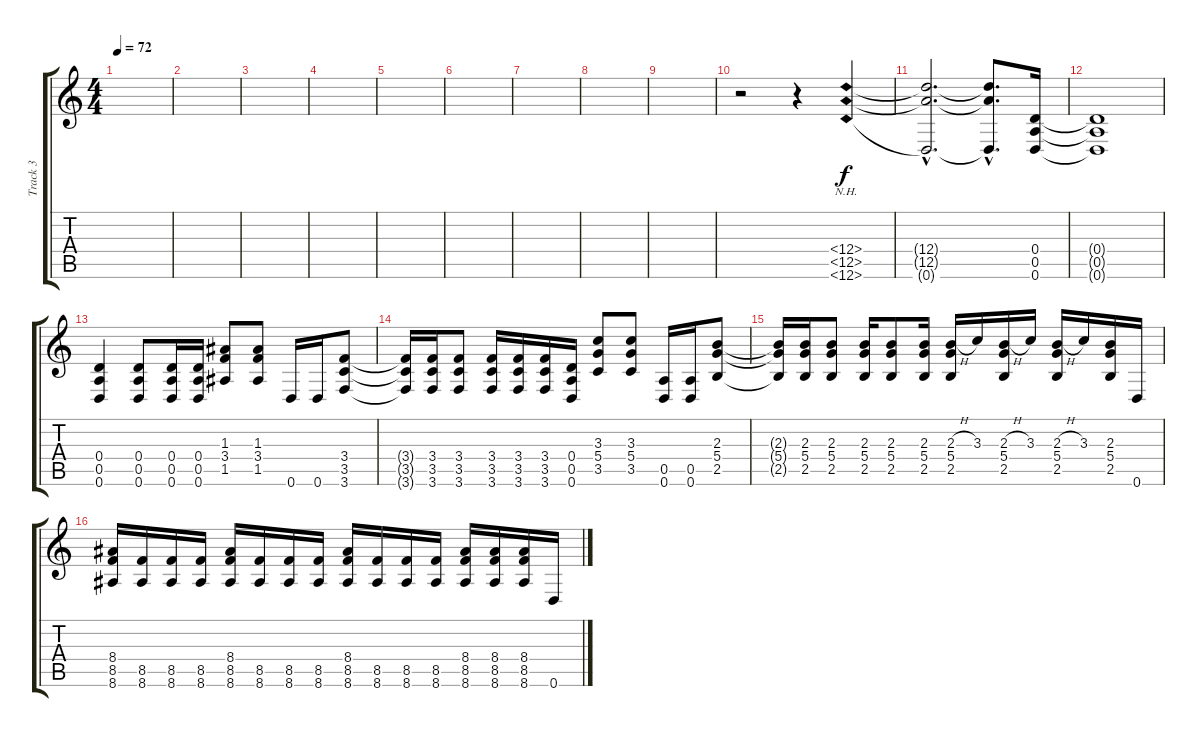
\track ("Track 3" "Track 3") {instrument distortionguitar}
\staff {score tabs}
\tuning (D4 D4 A3 D3 A2 D2) {hide}
\ts (4 4)
\tempo 72
\clef g2
\ks c
|
|
|
|
|
|
|
|
|
r.2 r.4 (12.4{nh} 12.5{nh} 0.6{nh}).4 |
(12.4{hac t} 12.5{hac t} 0.6{hac t}).2{d} (12.4{hac t} 12.5{hac t} 0.6{hac t}).8{d} (0.4 0.5 0.6).16 |
(0.4{t} 0.5{t} 0.6{t}).1 |
(0.4 0.5 0.6).4 (0.4 0.5 0.6).8 (0.4 0.5 0.6).16 (0.4 0.5 0.6).16 (1.3 3.4 1.5).8 (1.3 3.4 1.5).8 0.6.16 0.6.16 (3.4 3.5 3.6).8 |
(3.4{t} 3.5{t} 3.6{t}).16 (3.4 3.5 3.6).16 (3.4 3.5 3.6).8 (3.4 3.5 3.6).16 (3.4 3.5 3.6).16 (3.4 3.5 3.6).16 (0.4 0.5 0.6).16 (3.3 5.4 3.5).8 (3.3 5.4 3.5).8 (0.5 0.6).16 (0.5 0.6).16 (2.3 5.4 2.5).8 |
(2.3{t} 5.4{t} 2.5{t}).16 (2.3 5.4 2.5).16 (2.3 5.4 2.5).8 (2.3 5.4 2.5).16 (2.3 5.4 2.5).8 (2.3 5.4 2.5).16 (2.3{h} 5.4 2.5).16 3.3.16 (2.3{h} 5.4 2.5).16 3.3.16 (2.3{h} 5.4 2.5).16 3.3.16 (2.3 5.4 2.5).16 0.6.16 |
(8.4 8.5 8.6).16 (8.5 8.6).16 (8.5 8.6).16 (8.5 8.6).16 (8.4 8.5 8.6).16 (8.5 8.6).16 (8.5 8.6).16 (8.5 8.6).16 (8.4 8.5 8.6).16 (8.5 8.6).16 (8.5 8.6).16 (8.5 8.6).16 (8.4 8.5 8.6).16 (8.4 8.5 8.6).16 (8.4 8.5 8.6).16 0.6.16
